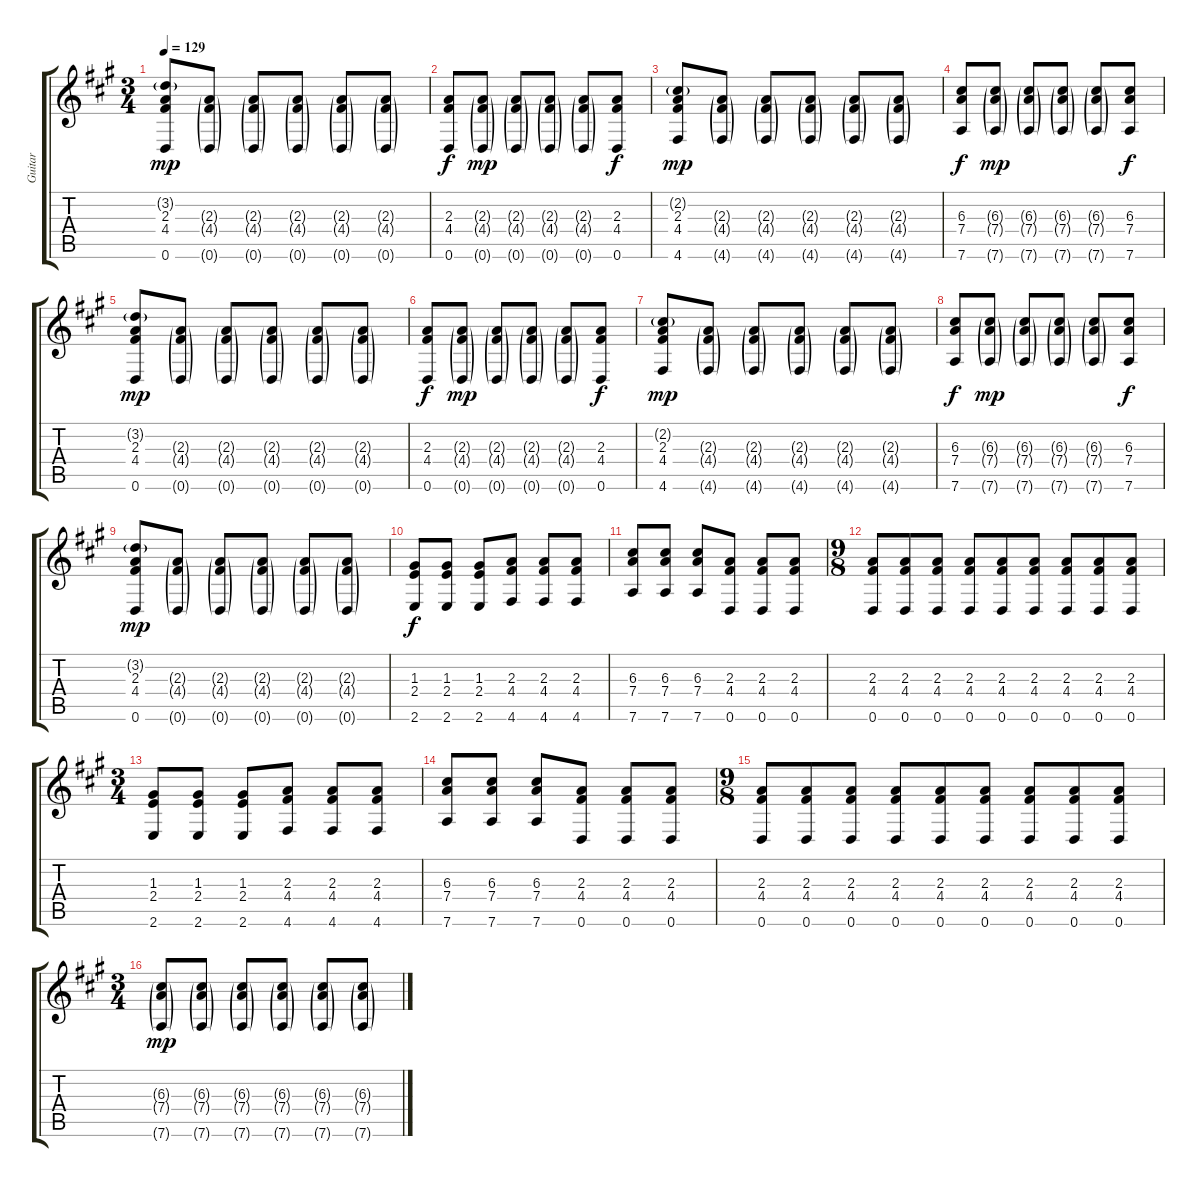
\track ("Guitar" "Guitar") {instrument electricguitarjazz}
\staff {score tabs}
\tuning (E4 B3 G3 D3 A2 D2) {hide}
\ts (3 4)
\tempo 129
\clef g2
\ks f#minor
(3.2{g} 2.3 4.4 0.6).8{dy mp} (2.3{g} 4.4{g} 0.6{g}).8 (2.3{g} 4.4{g} 0.6{g}).8 (2.3{g} 4.4{g} 0.6{g}).8 (2.3{g} 4.4{g} 0.6{g}).8 (2.3{g} 4.4{g} 0.6{g}).8 |
(2.3 4.4 0.6).8{dy f} (2.3{g} 4.4{g} 0.6{g}).8{dy mp} (2.3{g} 4.4{g} 0.6{g}).8 (2.3{g} 4.4{g} 0.6{g}).8 (2.3{g} 4.4{g} 0.6{g}).8 (2.3 4.4 0.6).8{dy f} |
(2.2{g} 2.3 4.4 4.6).8{dy mp} (2.3{g} 4.4{g} 4.6{g}).8 (2.3{g} 4.4{g} 4.6{g}).8 (2.3{g} 4.4{g} 4.6{g}).8 (2.3{g} 4.4{g} 4.6{g}).8 (2.3{g} 4.4{g} 4.6{g}).8 |
(6.3 7.4 7.6).8{dy f} (6.3{g} 7.4{g} 7.6{g}).8{dy mp} (6.3{g} 7.4{g} 7.6{g}).8 (6.3{g} 7.4{g} 7.6{g}).8 (6.3{g} 7.4{g} 7.6{g}).8 (6.3 7.4 7.6).8{dy f} |
(3.2{g} 2.3 4.4 0.6).8{dy mp} (2.3{g} 4.4{g} 0.6{g}).8 (2.3{g} 4.4{g} 0.6{g}).8 (2.3{g} 4.4{g} 0.6{g}).8 (2.3{g} 4.4{g} 0.6{g}).8 (2.3{g} 4.4{g} 0.6{g}).8 |
(2.3 4.4 0.6).8{dy f} (2.3{g} 4.4{g} 0.6{g}).8{dy mp} (2.3{g} 4.4{g} 0.6{g}).8 (2.3{g} 4.4{g} 0.6{g}).8 (2.3{g} 4.4{g} 0.6{g}).8 (2.3 4.4 0.6).8{dy f} |
(2.2{g} 2.3 4.4 4.6).8{dy mp} (2.3{g} 4.4{g} 4.6{g}).8 (2.3{g} 4.4{g} 4.6{g}).8 (2.3{g} 4.4{g} 4.6{g}).8 (2.3{g} 4.4{g} 4.6{g}).8 (2.3{g} 4.4{g} 4.6{g}).8 |
(6.3 7.4 7.6).8{dy f} (6.3{g} 7.4{g} 7.6{g}).8{dy mp} (6.3{g} 7.4{g} 7.6{g}).8 (6.3{g} 7.4{g} 7.6{g}).8 (6.3{g} 7.4{g} 7.6{g}).8 (6.3 7.4 7.6).8{dy f} |
(3.2{g} 2.3 4.4 0.6).8{dy mp} (2.3{g} 4.4{g} 0.6{g}).8 (2.3{g} 4.4{g} 0.6{g}).8 (2.3{g} 4.4{g} 0.6{g}).8 (2.3{g} 4.4{g} 0.6{g}).8 (2.3{g} 4.4{g} 0.6{g}).8 |
(1.3 2.4 2.6).8{dy f} (1.3 2.4 2.6).8 (1.3 2.4 2.6).8 (2.3 4.4 4.6).8 (2.3 4.4 4.6).8 (2.3 4.4 4.6).8 |
(6.3 7.4 7.6).8 (6.3 7.4 7.6).8 (6.3 7.4 7.6).8 (2.3 4.4 0.6).8 (2.3 4.4 0.6).8 (2.3 4.4 0.6).8 |
\ts (9 8)
(2.3 4.4 0.6).8 (2.3 4.4 0.6).8 (2.3 4.4 0.6).8 (2.3 4.4 0.6).8 (2.3 4.4 0.6).8 (2.3 4.4 0.6).8 (2.3 4.4 0.6).8 (2.3 4.4 0.6).8 (2.3 4.4 0.6).8 |
\ts (3 4)
(1.3 2.4 2.6).8 (1.3 2.4 2.6).8 (1.3 2.4 2.6).8 (2.3 4.4 4.6).8 (2.3 4.4 4.6).8 (2.3 4.4 4.6).8 |
(6.3 7.4 7.6).8 (6.3 7.4 7.6).8 (6.3 7.4 7.6).8 (2.3 4.4 0.6).8 (2.3 4.4 0.6).8 (2.3 4.4 0.6).8 |
\ts (9 8)
(2.3 4.4 0.6).8 (2.3 4.4 0.6).8 (2.3 4.4 0.6).8 (2.3 4.4 0.6).8 (2.3 4.4 0.6).8 (2.3 4.4 0.6).8 (2.3 4.4 0.6).8 (2.3 4.4 0.6).8 (2.3 4.4 0.6).8 |
\ts (3 4)
(6.3{g} 7.4{g} 7.6{g}).8{dy mp} (6.3{g} 7.4{g} 7.6{g}).8 (6.3{g} 7.4{g} 7.6{g}).8 (6.3{g} 7.4{g} 7.6{g}).8 (6.3{g} 7.4{g} 7.6{g}).8 (6.3{g} 7.4{g} 7.6{g}).8
